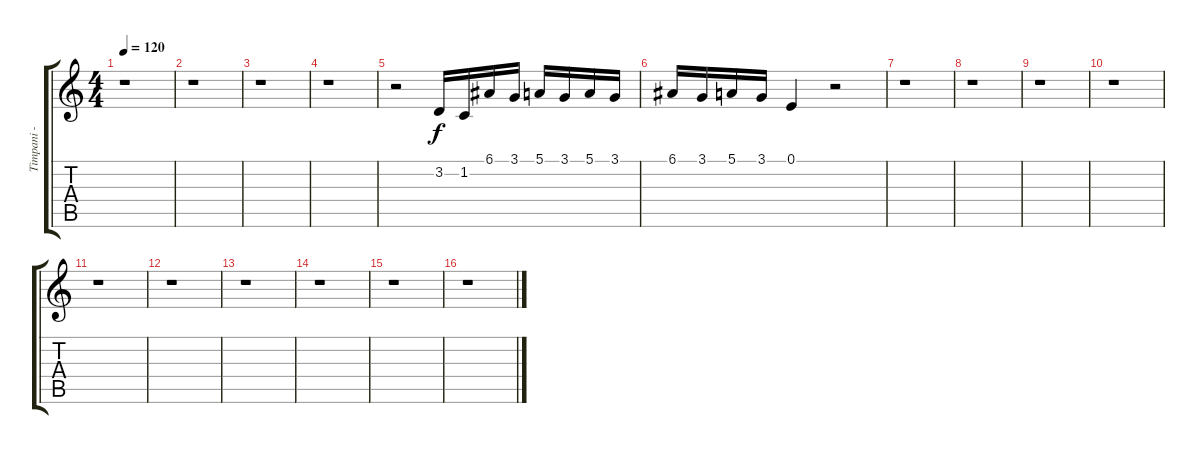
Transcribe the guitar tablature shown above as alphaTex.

\track ("Timpani - effects" "Timpani - ") {instrument timpani}
\staff {score tabs}
\tuning (E4 B3 G3 D3 A2 E2) {hide}
\ts (4 4)
\tempo 120
\clef g2
\ks c
r.1{dy f} |
r.1 |
r.1 |
r.1 |
r.2 3.2.16{volume 11 instrument panflute} 1.2.16 6.1.16 3.1.16 5.1.16 3.1.16 5.1.16 3.1.16 |
6.1.16 3.1.16 5.1.16 3.1.16 0.1.4 r.2 |
r.1 |
r.1 |
r.1 |
r.1 |
r.1 |
r.1 |
r.1 |
r.1 |
r.1 |
r.1
